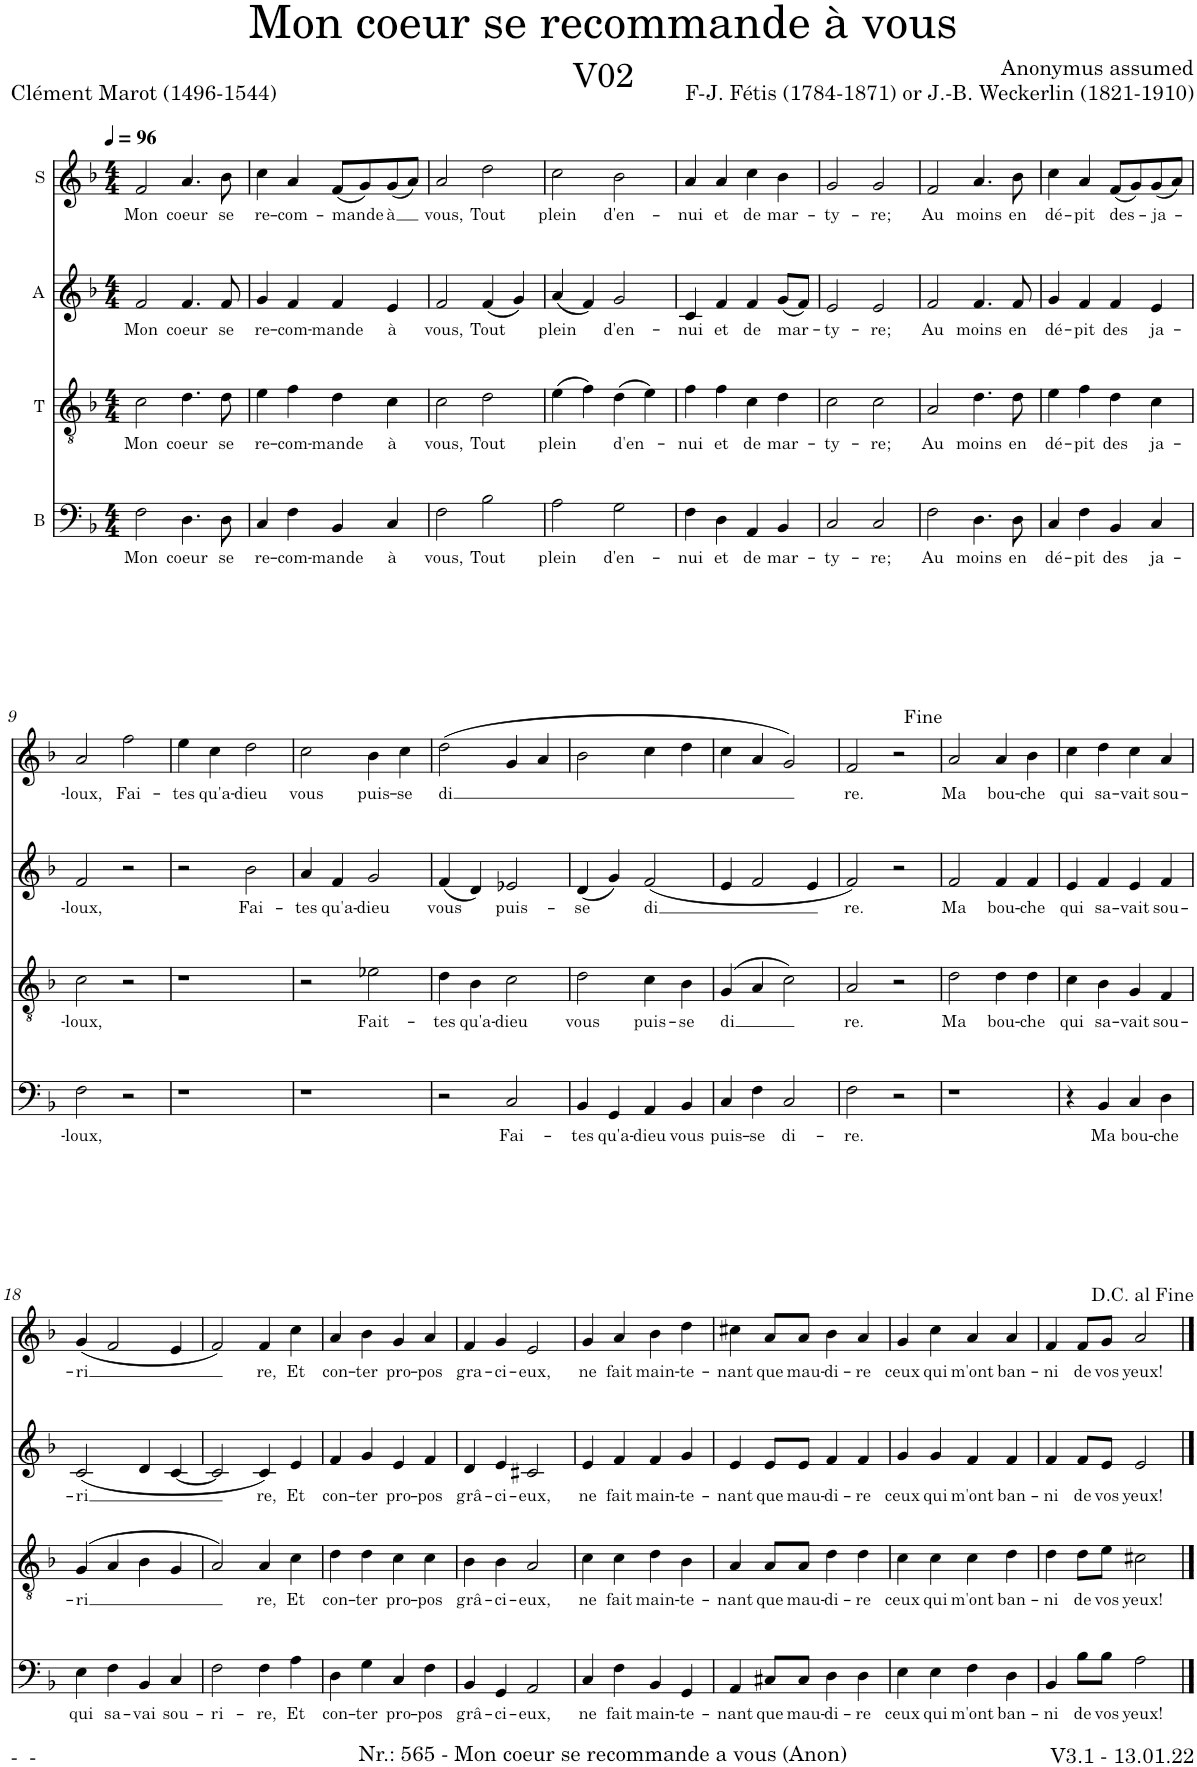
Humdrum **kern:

**kern	**text	**kern	**text	**kern	**text	**kern	**text
*part4	*part4	*part3	*part3	*part2	*part2	*part1	*part1
*staff4	*staff4	*staff3	*staff3	*staff2	*staff2	*staff1	*staff1
*I"B	*	*I"T	*	*I"A	*	*I"S	*
*clefF4	*	*clefGv2	*	*clefG2	*	*clefG2	*
*Trd12c21	*	*	*	*Trd5c9	*	*Trd1c2	*
*k[b-]	*	*k[b-]	*	*k[b-]	*	*k[b-]	*
*M4/4	*	*M4/4	*	*M4/4	*	*M4/4	*
*MM96	*	*MM96	*	*MM96	*	*MM96	*
=1	=1	=1	=1	=1	=1	=1	=1
!	!LO:LY:b	!	!LO:LY:b	!	!LO:LY:b	!	!LO:LY:b
2F\	Mon	2c\	Mon	2f/	Mon	2f/	Mon
!	!LO:LY:b	!	!LO:LY:b	!	!LO:LY:b	!	!LO:LY:b
4.D\	coeur	4.d\	coeur	4.f/	coeur	4.a/	coeur
!	!LO:LY:b	!	!LO:LY:b	!	!LO:LY:b	!	!LO:LY:b
8D\	se	8d\	se	8f/	se	8b-\	se
=2	=2	=2	=2	=2	=2	=2	=2
!	!LO:LY:b	!	!LO:LY:b	!	!LO:LY:b	!	!LO:LY:b
4C/	re-	4e\	re-	4g/	re-	4cc\	re-
!	!LO:LY:b	!	!LO:LY:b	!	!LO:LY:b	!	!LO:LY:b
4F\	-com-	4f\	-com-	4f/	-com-	4a/	-com-
!	!LO:LY:b	!	!LO:LY:b	!	!LO:LY:b	!	!LO:LY:b
4BB-/	-mande	4d\	-mande	4f/	-mande	(8f/L	-mande
.	.	.	.	.	.	8g/)	.
!	!LO:LY:b	!	!LO:LY:b	!	!LO:LY:b	!	!LO:LY:b
4C/	à	4c\	à	4e/	à	(8g/	à
.	.	.	.	.	.	8a/J)	.
=3	=3	=3	=3	=3	=3	=3	=3
!	!LO:LY:b	!	!LO:LY:b	!	!LO:LY:b	!	!LO:LY:b
2F\	vous,	2c\	vous,	2f/	vous,	2a/	vous,
!	!LO:LY:b	!	!LO:LY:b	!	!LO:LY:b	!	!LO:LY:b
2B-\	Tout	2d\	Tout	(4f/	Tout	2dd\	Tout
.	.	.	.	4g/)	.	.	.
=4	=4	=4	=4	=4	=4	=4	=4
!	!LO:LY:b	!	!LO:LY:b	!	!LO:LY:b	!	!LO:LY:b
2A\	plein	(4e\	plein	(4a/	-plein	2cc\	plein
.	.	4f\)	.	4f/)	.	.	.
!	!LO:LY:b	!	!LO:LY:b	!	!LO:LY:b	!	!LO:LY:b
2G\	d'en-	(4d\	d'en-	2g/	d'en-	2b-\	d'en-
.	.	4e\)	.	.	.	.	.
=5	=5	=5	=5	=5	=5	=5	=5
!	!LO:LY:b	!	!LO:LY:b	!	!LO:LY:b	!	!LO:LY:b
4F\	-nui	4f\	-nui	4c/	-nui	4a/	-nui
!	!LO:LY:b	!	!LO:LY:b	!	!LO:LY:b	!	!LO:LY:b
4D\	et	4f\	et	4f/	et	4a/	et
!	!LO:LY:b	!	!LO:LY:b	!	!LO:LY:b	!	!LO:LY:b
4AA/	de	4c\	de	4f/	de	4cc\	de
!	!LO:LY:b	!	!LO:LY:b	!	!LO:LY:b	!	!LO:LY:b
4BB-/	mar-	4d\	mar-	(8g/L	mar-	4b-\	mar-
.	.	.	.	8f/J)	.	.	.
=6	=6	=6	=6	=6	=6	=6	=6
!	!LO:LY:b	!	!LO:LY:b	!	!LO:LY:b	!	!LO:LY:b
2C/	-ty-	2c\	-ty-	2e/	-ty-	2g/	-ty-
!	!LO:LY:b	!	!LO:LY:b	!	!LO:LY:b	!	!LO:LY:b
2C/	-re;	2c\	-re;	2e/	-re;	2g/	-re;
=7	=7	=7	=7	=7	=7	=7	=7
!	!LO:LY:b	!	!LO:LY:b	!	!LO:LY:b	!	!LO:LY:b
2F\	Au	2A/	Au	2f/	Au	2f/	Au
!	!LO:LY:b	!	!LO:LY:b	!	!LO:LY:b	!	!LO:LY:b
4.D\	moins	4.d\	moins	4.f/	moins	4.a/	moins
!	!LO:LY:b	!	!LO:LY:b	!	!LO:LY:b	!	!LO:LY:b
8D\	en	8d\	en	8f/	en	8b-\	en
=8	=8	=8	=8	=8	=8	=8	=8
!	!LO:LY:b	!	!LO:LY:b	!	!LO:LY:b	!	!LO:LY:b
4C/	dé-	4e\	dé-	4g/	dé-	4cc\	dé-
!	!LO:LY:b	!	!LO:LY:b	!	!LO:LY:b	!	!LO:LY:b
4F\	-pit	4f\	-pit	4f/	-pit	4a/	-pit
!	!LO:LY:b	!	!LO:LY:b	!	!LO:LY:b	!	!LO:LY:b
4BB-/	des	4d\	des	4f/	des	(8f/L	des-
.	.	.	.	.	.	8g/)	.
!	!LO:LY:b	!	!LO:LY:b	!	!LO:LY:b	!	!LO:LY:b
4C/	ja-	4c\	ja-	4e/	ja-	(8g/	-ja-
.	.	.	.	.	.	8a/J)	.
!!LO:LB:g=z
=9	=9	=9	=9	=9	=9	=9	=9
!	!LO:LY:b	!	!LO:LY:b	!	!LO:LY:b	!	!LO:LY:b
2F\	-loux,	2c\	-loux,	2f/	-loux,	2a/	-loux,
!	!	!	!	!	!	!	!LO:LY:b
2r	.	2r	.	2r	.	2ff\	Fai-
=10	=10	=10	=10	=10	=10	=10	=10
!	!	!	!	!	!	!	!LO:LY:b
1r	.	1r	.	2r	.	4ee\	-tes
!	!	!	!	!	!	!	!LO:LY:b
.	.	.	.	.	.	4cc\	qu'a-
!	!	!	!	!	!LO:LY:b	!	!LO:LY:b
.	.	.	.	2b-\	Fai-	2dd\	-dieu
=11	=11	=11	=11	=11	=11	=11	=11
!	!	!	!	!	!LO:LY:b	!	!LO:LY:b
1r	.	2r	.	4a/	-tes	2cc\	vous
!	!	!	!	!	!LO:LY:b	!	!
.	.	.	.	4f/	qu'a-	.	.
!	!	!	!LO:LY:b	!	!LO:LY:b	!	!LO:LY:b
.	.	2e-X\	Fait-	2g/	-dieu	4b-\	puis-
!	!	!	!	!	!	!	!LO:LY:b
.	.	.	.	.	.	4cc\	-se
=12	=12	=12	=12	=12	=12	=12	=12
!	!	!	!LO:LY:b	!	!LO:LY:b	!	!LO:LY:b
2r	.	4d\	-tes	(4f/	vous	(2dd\	-di
!	!	!	!LO:LY:b	!	!	!	!
.	.	4B-\	qu'a-	4d/)	.	.	.
!	!LO:LY:b	!	!LO:LY:b	!	!LO:LY:b	!	!
2C/	Fai-	2c\	-dieu	2e-X/	puis-	4g/	.
.	.	.	.	.	.	4a/	.
=13	=13	=13	=13	=13	=13	=13	=13
!	!LO:LY:b	!	!LO:LY:b	!	!LO:LY:b	!	!
4BB-/	-tes	2d\	vous	(4d/	-se	2b-\	.
!	!LO:LY:b	!	!	!	!	!	!
4GG/	qu'a-	.	.	4g/)	.	.	.
!	!LO:LY:b	!	!LO:LY:b	!	!LO:LY:b	!	!
4AA/	-dieu	4c\	puis-	(2f/	-di	4cc\	.
!	!LO:LY:b	!	!LO:LY:b	!	!	!	!
4BB-/	vous	4B-\	-se	.	.	4dd\	.
=14	=14	=14	=14	=14	=14	=14	=14
!	!LO:LY:b	!	!LO:LY:b	!	!	!	!
4C/	puis-	(4G/	-di	4e/	.	4cc\	.
!	!LO:LY:b	!	!	!	!	!	!
4F\	-se	4A/	.	2f/	.	4a/	.
!	!LO:LY:b	!	!	!	!	!	!
2C/	di-	2c\)	.	.	.	2g/)	.
.	.	.	.	4e/	.	.	.
=15	=15	=15	=15	=15	=15	=15	=15
!	!LO:LY:b	!	!LO:LY:b	!	!LO:LY:b	!	!LO:LY:b
2F\	-re.	2A/	re.	2f/)	re.	2f/	re.
2r	.	2r	.	2r	.	2r	.
=16	=16	=16	=16	=16	=16	=16	=16
!	!	!	!LO:LY:b	!	!LO:LY:b	!	!LO:LY:b
1r	.	2d\	Ma	2f/	Ma	2a/	Ma
!	!	!	!LO:LY:b	!	!LO:LY:b	!	!LO:LY:b
.	.	4d\	bou-	4f/	bou-	4a/	bou-
!	!	!	!LO:LY:b	!	!LO:LY:b	!	!LO:LY:b
.	.	4d\	-che	4f/	-che	4b-\	-che
=17	=17	=17	=17	=17	=17	=17	=17
!	!	!	!LO:LY:b	!	!LO:LY:b	!	!LO:LY:b
4r	.	4c\	qui	4e/	qui	4cc\	qui
!	!LO:LY:b	!	!LO:LY:b	!	!LO:LY:b	!	!LO:LY:b
4BB-/	Ma	4B-\	sa-	4f/	sa-	4dd\	sa-
!	!LO:LY:b	!	!LO:LY:b	!	!LO:LY:b	!	!LO:LY:b
4C/	bou-	4G/	-vait	4e/	-vait	4cc\	-vait
!	!LO:LY:b	!	!LO:LY:b	!	!LO:LY:b	!	!LO:LY:b
4D\	-che	4F/	sou-	4f/	sou-	4a/	sou-
!!LO:LB:g=z
=18	=18	=18	=18	=18	=18	=18	=18
!	!LO:LY:b	!	!LO:LY:b	!	!LO:LY:b	!	!LO:LY:b
4E\	qui	(4G/	-ri	(2c/	-ri	(4g/	-ri
!	!LO:LY:b	!	!	!	!	!	!
4F\	sa-	4A/	.	.	.	2f/	.
!	!LO:LY:b	!	!	!	!	!	!
4BB-/	-vai	4B-\	.	4d/	.	.	.
!	!LO:LY:b	!	!	!	!	!	!
4C/	sou-	4G/	.	[4c/	.	4e/	.
=19	=19	=19	=19	=19	=19	=19	=19
!	!LO:LY:b	!	!	!	!	!	!
2F\	-ri-	2A/)	.	2c/]	.	2f/)	.
!	!LO:LY:b	!	!LO:LY:b	!	!LO:LY:b	!	!LO:LY:b
4F\	-re,	4A/	re,	4c/)	re,	4f/	re,
!	!LO:LY:b	!	!LO:LY:b	!	!LO:LY:b	!	!LO:LY:b
4A\	Et	4c\	Et	4e/	Et	4cc\	Et
=20	=20	=20	=20	=20	=20	=20	=20
!	!LO:LY:b	!	!LO:LY:b	!	!LO:LY:b	!	!LO:LY:b
4D\	con-	4d\	con-	4f/	con-	4a/	con-
!	!LO:LY:b	!	!LO:LY:b	!	!LO:LY:b	!	!LO:LY:b
4G\	-ter	4d\	-ter	4g/	-ter	4b-\	-ter
!	!LO:LY:b	!	!LO:LY:b	!	!LO:LY:b	!	!LO:LY:b
4C/	pro-	4c\	pro-	4e/	pro-	4g/	pro-
!	!LO:LY:b	!	!LO:LY:b	!	!LO:LY:b	!	!LO:LY:b
4F\	-pos	4c\	-pos	4f/	-pos	4a/	-pos
=21	=21	=21	=21	=21	=21	=21	=21
!	!LO:LY:b	!	!LO:LY:b	!	!LO:LY:b	!	!LO:LY:b
4BB-/	grâ-	4B-\	grâ-	4d/	grâ-	4f/	gra-
!	!LO:LY:b	!	!LO:LY:b	!	!LO:LY:b	!	!LO:LY:b
4GG/	-ci-	4B-\	-ci-	4e/	-ci-	4g/	-ci-
!	!LO:LY:b	!	!LO:LY:b	!	!LO:LY:b	!	!LO:LY:b
2AA/	-eux,	2A/	-eux,	2c#X/	-eux,	2e/	-eux,
=22	=22	=22	=22	=22	=22	=22	=22
!	!LO:LY:b	!	!LO:LY:b	!	!LO:LY:b	!	!LO:LY:b
4C/	ne	4c\	ne	4e/	ne	4g/	ne
!	!LO:LY:b	!	!LO:LY:b	!	!LO:LY:b	!	!LO:LY:b
4F\	fait	4c\	fait	4f/	fait	4a/	fait
!	!LO:LY:b	!	!LO:LY:b	!	!LO:LY:b	!	!LO:LY:b
4BB-/	main-	4d\	main-	4f/	main-	4b-\	main-
!	!LO:LY:b	!	!LO:LY:b	!	!LO:LY:b	!	!LO:LY:b
4GG/	-te-	4B-\	-te-	4g/	-te-	4dd\	-te-
=23	=23	=23	=23	=23	=23	=23	=23
!	!LO:LY:b	!	!LO:LY:b	!	!LO:LY:b	!	!LO:LY:b
4AA/	-nant	4A/	-nant	4e/	-nant	4cc#X\	-nant
!	!LO:LY:b	!	!LO:LY:b	!	!LO:LY:b	!	!LO:LY:b
8C#X/L	que	8A/L	que	8e/L	que	8a/L	que
!	!LO:LY:b	!	!LO:LY:b	!	!LO:LY:b	!	!LO:LY:b
8C#/J	mau-	8A/J	mau-	8e/J	mau-	8a/J	mau-
!	!LO:LY:b	!	!LO:LY:b	!	!LO:LY:b	!	!LO:LY:b
4D\	-di-	4d\	-di-	4f/	-di-	4b-\	-di-
!	!LO:LY:b	!	!LO:LY:b	!	!LO:LY:b	!	!LO:LY:b
4D\	-re	4d\	-re	4f/	-re	4a/	-re
=24	=24	=24	=24	=24	=24	=24	=24
!	!LO:LY:b	!	!LO:LY:b	!	!LO:LY:b	!	!LO:LY:b
4E\	ceux	4c\	ceux	4g/	ceux	4g/	ceux
!	!LO:LY:b	!	!LO:LY:b	!	!LO:LY:b	!	!LO:LY:b
4E\	qui	4c\	qui	4g/	qui	4cc\	qui
!	!LO:LY:b	!	!LO:LY:b	!	!LO:LY:b	!	!LO:LY:b
4F\	m'ont	4c\	m'ont	4f/	m'ont	4a/	m'ont
!	!LO:LY:b	!	!LO:LY:b	!	!LO:LY:b	!	!LO:LY:b
4D\	ban-	4d\	ban-	4f/	ban-	4a/	ban-
=25	=25	=25	=25	=25	=25	=25	=25
!	!LO:LY:b	!	!LO:LY:b	!	!LO:LY:b	!	!LO:LY:b
4BB-/	-ni	4d\	-ni	4f/	-ni	4f/	-ni
!	!LO:LY:b	!	!LO:LY:b	!	!LO:LY:b	!	!LO:LY:b
8B-\L	de	8d\L	de	8f/L	de	8f/L	de
!	!LO:LY:b	!	!LO:LY:b	!	!LO:LY:b	!	!LO:LY:b
8B-\J	vos	8e\J	vos	8e/J	vos	8g/J	vos
!	!LO:LY:b	!	!LO:LY:b	!	!LO:LY:b	!	!LO:LY:b
2A\	yeux!	2c#X\	yeux!	2e/	yeux!	2a/	yeux!
==	==	==	==	==	==	==	==
*-	*-	*-	*-	*-	*-	*-	*-
